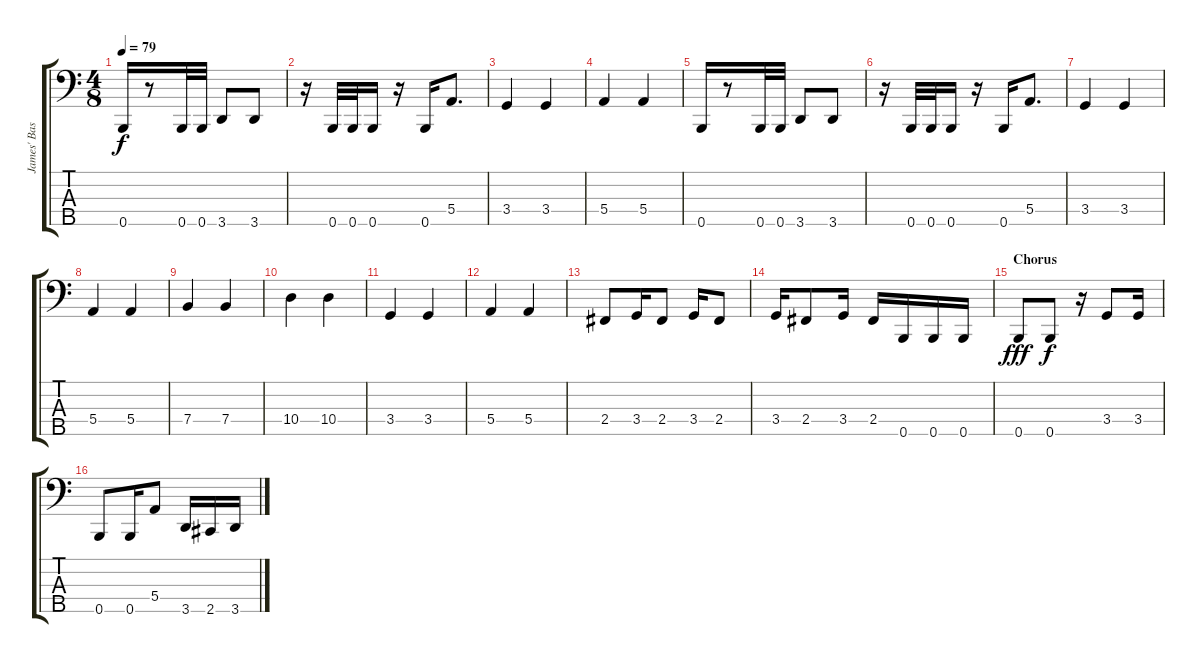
\track ("James' Bass" "James' Bas") {instrument electricbassfinger}
\staff {score tabs}
\tuning (G2 D2 A1 E1 B0) {hide}
\ts (4 8)
\tempo 79
\clef f4
\ks c
0.5.16{dy f} r.8 0.5.32 0.5.32 3.5.8 3.5.8 |
r.16 0.5.32 0.5.32 0.5.16 r.16 0.5.16 5.4.8{d} |
3.4.4 3.4.4 |
5.4.4 5.4.4 |
0.5.16 r.8 0.5.32 0.5.32 3.5.8 3.5.8 |
r.16 0.5.32 0.5.32 0.5.16 r.16 0.5.16 5.4.8{d} |
3.4.4 3.4.4 |
5.4.4 5.4.4 |
7.4.4 7.4.4 |
10.4.4 10.4.4 |
3.4.4 3.4.4 |
5.4.4 5.4.4 |
2.4.8 3.4.16 2.4.8 3.4.16 2.4.8 |
3.4.16 2.4.8 3.4.16 2.4.16 0.5.16 0.5.16 0.5.16 |
\section ("" "Chorus")
0.5.8{dy fff} 0.5.8{dy f} r.16 3.4.8 3.4.16 |
0.5.8 0.5.16 5.4.8 3.5.16 2.5.16 3.5.16
